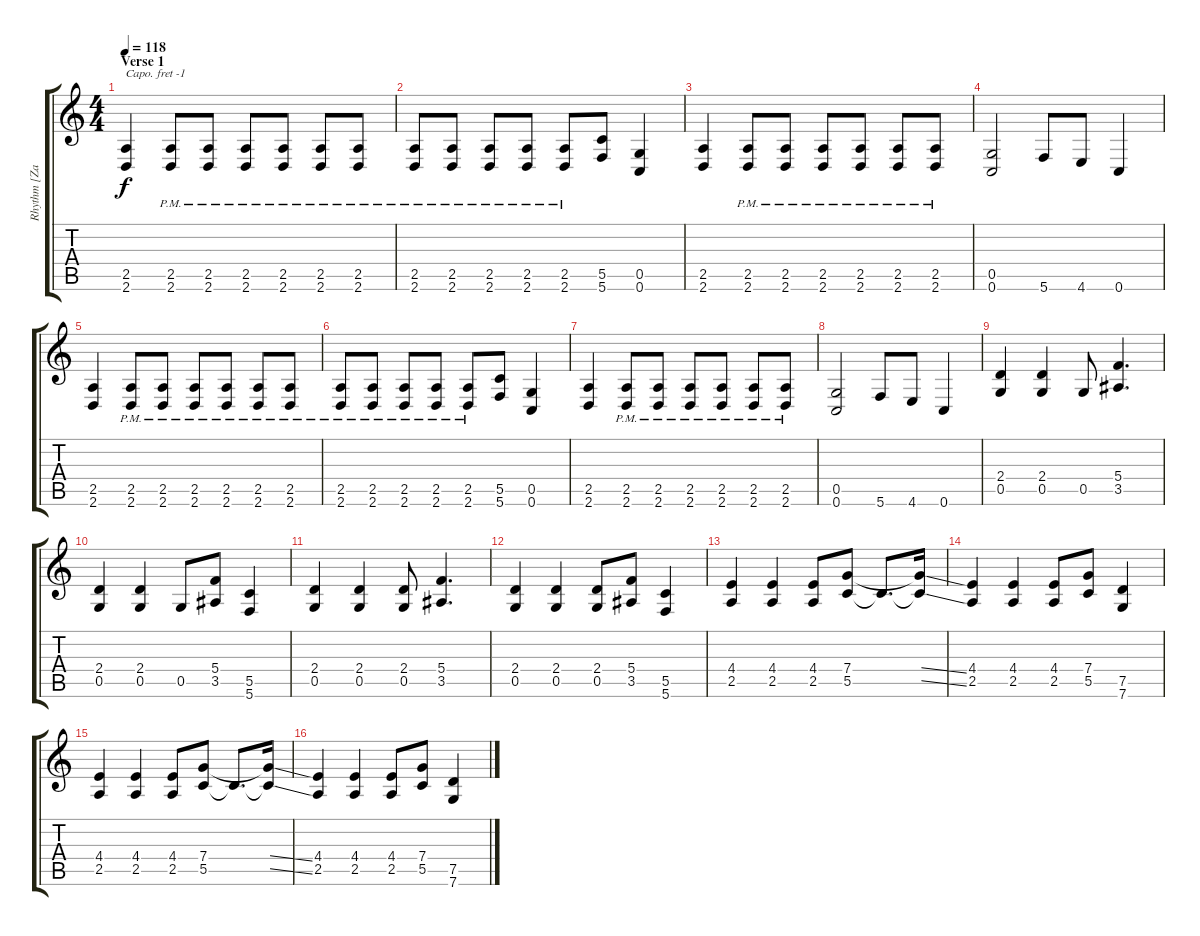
\track ("Rhythm [Zacky Vengeance]" "Rhythm [Za") {instrument distortionguitar}
\staff {score tabs}
\capo -1
\tuning (Eb4 Bb3 Gb3 Db3 Ab2 Db2) {hide}
\ts (4 4)
\section ("" "Verse 1")
\tempo 118
\clef g2
\ks c
(2.5 2.6).4{dy f} (2.5{pm} 2.6{pm}).8 (2.5{pm} 2.6{pm}).8 (2.5{pm} 2.6{pm}).8 (2.5{pm} 2.6{pm}).8 (2.5{pm} 2.6{pm}).8 (2.5{pm} 2.6{pm}).8 |
(2.5{pm} 2.6{pm}).8 (2.5{pm} 2.6{pm}).8 (2.5{pm} 2.6{pm}).8 (2.5{pm} 2.6{pm}).8 (2.5{pm} 2.6{pm}).8 (5.5 5.6).8 (0.5 0.6).4 |
(2.5 2.6).4 (2.5{pm} 2.6{pm}).8 (2.5{pm} 2.6{pm}).8 (2.5{pm} 2.6{pm}).8 (2.5{pm} 2.6{pm}).8 (2.5{pm} 2.6{pm}).8 (2.5{pm} 2.6{pm}).8 |
(0.5 0.6).2 5.6.8 4.6.8 0.6.4 |
(2.5 2.6).4 (2.5{pm} 2.6{pm}).8 (2.5{pm} 2.6{pm}).8 (2.5{pm} 2.6{pm}).8 (2.5{pm} 2.6{pm}).8 (2.5{pm} 2.6{pm}).8 (2.5{pm} 2.6{pm}).8 |
(2.5{pm} 2.6{pm}).8 (2.5{pm} 2.6{pm}).8 (2.5{pm} 2.6{pm}).8 (2.5{pm} 2.6{pm}).8 (2.5{pm} 2.6{pm}).8 (5.5 5.6).8 (0.5 0.6).4 |
(2.5 2.6).4 (2.5{pm} 2.6{pm}).8 (2.5{pm} 2.6{pm}).8 (2.5{pm} 2.6{pm}).8 (2.5{pm} 2.6{pm}).8 (2.5{pm} 2.6{pm}).8 (2.5{pm} 2.6{pm}).8 |
(0.5 0.6).2 5.6.8 4.6.8 0.6.4 |
(2.4 0.5).4 (2.4 0.5).4 0.5.8 (5.4 3.5).4{d} |
(2.4 0.5).4 (2.4 0.5).4 0.5.8 (5.4 3.5).8 (5.5 5.6).4 |
(2.4 0.5).4 (2.4 0.5).4 (2.4 0.5).8 (5.4 3.5).4{d} |
(2.4 0.5).4 (2.4 0.5).4 (2.4 0.5).8 (5.4 3.5).8 (5.5 5.6).4 |
(4.4 2.5).4 (4.4 2.5).4 (4.4 2.5).8 (7.4 5.5).8 5.5{t}.8{d} (7.4{ss t} 5.5{ss t}).16 |
(4.4 2.5).4 (4.4 2.5).4 (4.4 2.5).8 (7.4 5.5).8 (7.5 7.6).4 |
(4.4 2.5).4 (4.4 2.5).4 (4.4 2.5).8 (7.4 5.5).8 5.5{t}.8{d} (7.4{ss t} 5.5{ss t}).16 |
(4.4 2.5).4 (4.4 2.5).4 (4.4 2.5).8 (7.4 5.5).8 (7.5 7.6).4
